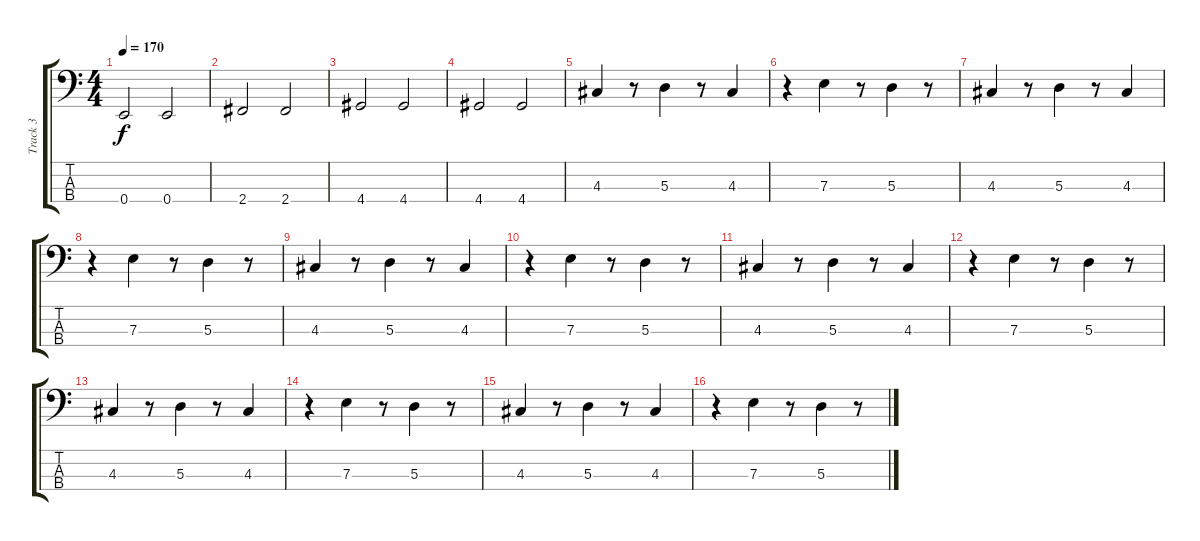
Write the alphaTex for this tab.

\track ("Track 3" "Track 3") {instrument electricbassfinger}
\staff {score tabs}
\tuning (G2 D2 A1 E1) {hide}
\ts (4 4)
\tempo 170
\clef f4
\ks c
0.4.2{dy f} 0.4.2 |
2.4.2 2.4.2 |
4.4.2 4.4.2 |
4.4.2 4.4.2 |
4.3.4 r.8 5.3.4 r.8 4.3.4 |
r.4 7.3.4 r.8 5.3.4 r.8 |
4.3.4 r.8 5.3.4 r.8 4.3.4 |
r.4 7.3.4 r.8 5.3.4 r.8 |
4.3.4 r.8 5.3.4 r.8 4.3.4 |
r.4 7.3.4 r.8 5.3.4 r.8 |
4.3.4 r.8 5.3.4 r.8 4.3.4 |
r.4 7.3.4 r.8 5.3.4 r.8 |
4.3.4 r.8 5.3.4 r.8 4.3.4 |
r.4 7.3.4 r.8 5.3.4 r.8 |
4.3.4 r.8 5.3.4 r.8 4.3.4 |
r.4 7.3.4 r.8 5.3.4 r.8
